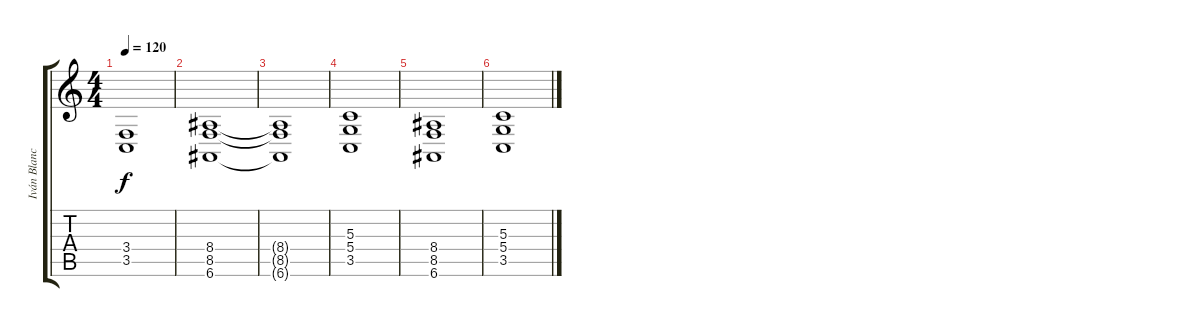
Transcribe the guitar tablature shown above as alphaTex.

\track ("Iván Blanco (Teclado de Ambientes)" "Iván Blanc") {instrument stringensemble1}
\staff {score tabs}
\tuning (E4 B3 G3 D3 A2 E2) {hide}
\ts (4 4)
\tempo 120
\clef g2
\ks c
(3.4{t} 3.5{t}).1{dy f} |
(8.4 8.5 6.6).1{volume 0} |
(8.4{t} 8.5{t} 6.6{t}).1 |
(5.3 5.4 3.5).1 |
(8.4 8.5 6.6).1 |
(5.3 5.4 3.5).1
